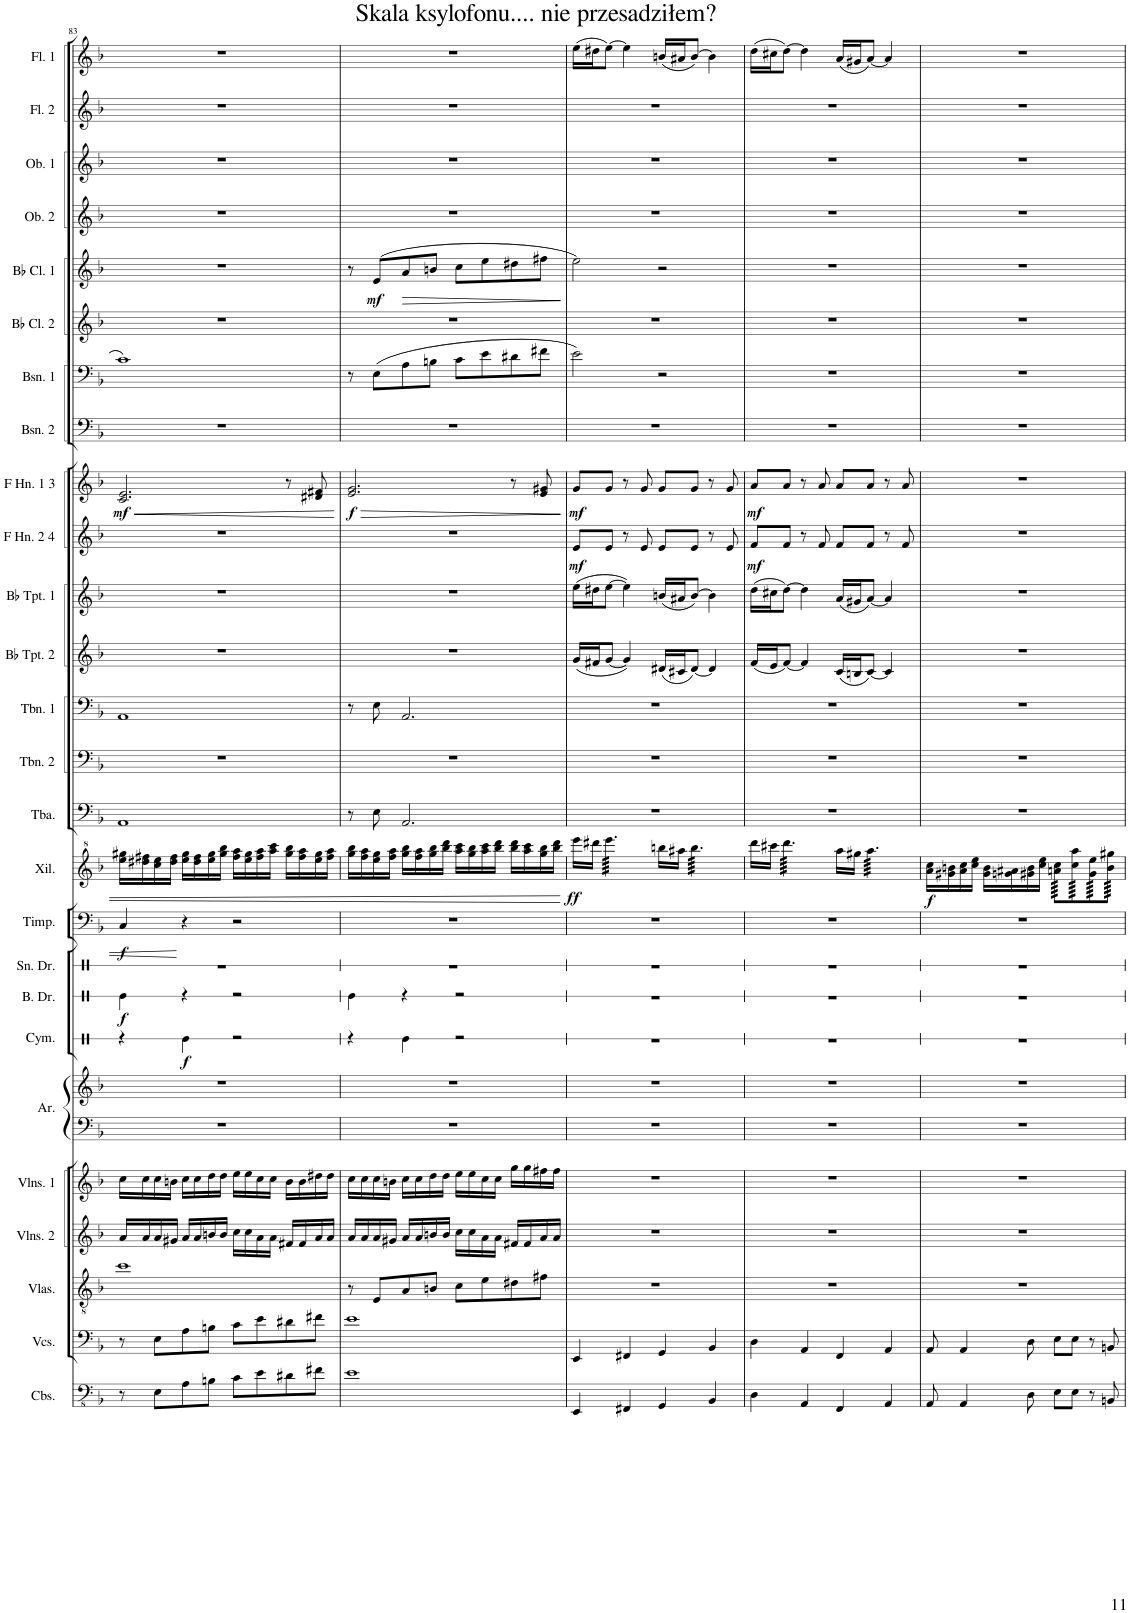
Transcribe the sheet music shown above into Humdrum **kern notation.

**kern	**kern	**kern	**kern	**kern	**kern	**kern	**kern	**dynam	**kern	**dynam	**kern	**kern	**dynam	**kern	**dynam	**kern	**kern	**kern	**kern	**kern	**kern	**dynam	**kern	**dynam	**kern	**kern	**kern	**kern	**dynam	**kern	**kern	**kern	**kern
*part26	*part25	*part24	*part23	*part22	*part21	*part21	*part20	*part20	*part19	*part19	*part18	*part17	*part17	*part16	*part16	*part15	*part14	*part13	*part12	*part11	*part10	*part10	*part9	*part9	*part8	*part7	*part6	*part5	*part5	*part4	*part3	*part2	*part1
*staff27	*staff26	*staff25	*staff24	*staff23	*staff22	*staff21	*staff20	*staff20	*staff19	*staff19	*staff18	*staff17	*staff17	*staff16	*staff16	*staff15	*staff14	*staff13	*staff12	*staff11	*staff10	*staff10	*staff9	*staff9	*staff8	*staff7	*staff6	*staff5	*staff5	*staff4	*staff3	*staff2	*staff1
*I"Contrabasses	*I"Violoncellos	*I"Violas	*I"Violins 2	*I"Violins 1	*I"Arpa	*	*I"Cymbal	*	*I"Bass Drum	*	*I"Snare Drum	*I"Timpani	*	*I"Xilofono	*	*I"Tuba	*I"Trombone 2	*I"Trombone 1	*I"Bb Trumpet 2	*I"Bb Trumpet 1	*I"F Horn 2 &amp; 4	*	*I"F Horn 1 &amp; 3	*	*I"Bassoon 2	*I"Bassoon 1	*I"Bb Clarinet 2	*I"Bb Clarinet 1	*	*I"Oboe 2	*I"Oboe 1	*I"Flute 2	*I"Flute 1
*I'Cbs.	*I'Vcs.	*I'Vlas.	*I'Vlns. 2	*I'Vlns. 1	*I'Ar.	*	*I'Cym.	*	*I'B. Dr.	*	*I'Sn. Dr.	*I'Timp.	*	*I'Xil.	*	*I'Tba.	*I'Tbn. 2	*I'Tbn. 1	*I'Bb Tpt. 2	*I'Bb Tpt. 1	*I'F Hn. 2 4	*	*I'F Hn. 1 3	*	*I'Bsn. 2	*I'Bsn. 1	*I'Bb Cl. 2	*I'Bb Cl. 1	*	*I'Ob. 2	*I'Ob. 1	*I'Fl. 2	*I'Fl. 1
!!LO:PB:g=z
*clefFv4	*clefF4	*clefGv2	*clefG2	*clefG2	*clefF4	*clefG2	*clefX	*	*clefX	*	*clefX	*clefF4	*	*clefG^2	*	*clefF4	*clefF4	*clefF4	*clefG2	*clefG2	*clefG2	*	*clefG2	*	*clefF4	*clefF4	*clefG2	*clefG2	*	*clefG2	*clefG2	*clefG2	*clefG2
*	*	*	*	*	*	*	*	*	*	*	*	*	*	*	*	*	*	*	*ITrd1c2	*ITrd1c2	*ITrd4c7	*	*ITrd4c7	*	*	*	*ITrd1c2	*ITrd1c2	*	*	*	*	*
*k[b-]	*k[b-]	*k[b-]	*k[b-]	*k[b-]	*k[b-]	*k[b-]	*k[]	*	*k[]	*	*k[]	*k[b-]	*	*k[b-]	*	*k[b-]	*k[b-]	*k[b-]	*k[b-]	*k[b-]	*k[b-]	*	*k[b-]	*	*k[b-]	*k[b-]	*k[b-]	*k[b-]	*	*k[b-]	*k[b-]	*k[b-]	*k[b-]
*M4/4	*M4/4	*M4/4	*M4/4	*M4/4	*M4/4	*M4/4	*M4/4	*	*M4/4	*	*M4/4	*M4/4	*	*M4/4	*	*M4/4	*M4/4	*M4/4	*M4/4	*M4/4	*M4/4	*	*M4/4	*	*M4/4	*M4/4	*M4/4	*M4/4	*	*M4/4	*M4/4	*M4/4	*M4/4
=83	=83	=83	=83	=83	=83	=83	=83	=83	=83	=83	=83	=83	=83	=83	=83	=83	=83	=83	=83	=83	=83	=83	=83	=83	=83	=83	=83	=83	=83	=83	=83	=83	=83
!	!	!	!	!	!	!	!	!	!	!LO:DY:b	!	!	!LO:DY:b	!	!	!	!	!	!	!	!	!	!	!LO:HP:b	!	!	!	!	!	!	!	!	!
!	!	!	!	!	!	!	!	!	!	!	!	!	!	!	!	!	!	!	!	!	!	!	!	!LO:DY:n=1:b	!	!	!	!	!	!	!	!	!
8r	8r	1cc	16a/LL	16cc\LL	1r	1r	4r	.	4Re\	f	1r	4C/	f	16eee\ 16ggg#X\LL	.	1AA	1r	1AA	1r	1r	1r	.	2.c/ 2.e/	< mf	1r	1c	1r	1r	.	1r	1r	1r	1r
.	.	.	16a/	16cc\	.	.	.	.	.	.	.	.	.	16ddd#X\ 16fff#X\	.	.	.	.	.	.	.	.	.	.	.	.	.	.	.	.	.	.	.
8EE\L	8E\L	.	16a/	16cc\	.	.	.	.	.	.	.	.	.	16ccc\ 16eee\	.	.	.	.	.	.	.	.	.	.	.	.	.	.	.	.	.	.	.
.	.	.	16g#X/JJ	16bn\JJ	.	.	.	.	.	.	.	.	.	16ddd#\ 16fff#\JJ	.	.	.	.	.	.	.	.	.	.	.	.	.	.	.	.	.	.	.
!	!	!	!	!	!	!	!	!LO:DY:b	!	!	!	!	!	!	!	!	!	!	!	!	!	!	!	!	!	!	!	!	!	!	!	!	!
8AA\	8A\	.	16a/LL	16cc\LL	.	.	4Re\	f	4r	.	.	4r	.	16eee\ 16ggg#\LL	.	.	.	.	.	.	.	.	.	.	.	.	.	.	.	.	.	.	.
.	.	.	16a/	16cc\	.	.	.	.	.	.	.	.	.	16ddd#\ 16fff#\	.	.	.	.	.	.	.	.	.	.	.	.	.	.	.	.	.	.	.
8BBn\J	8Bn\J	.	16bn/	16dd\	.	.	.	.	.	.	.	.	.	16eee\ 16ggg#\	.	.	.	.	.	.	.	.	.	.	.	.	.	.	.	.	.	.	.
.	.	.	16b/JJ	16dd\JJ	.	.	.	.	.	.	.	.	.	16ggg#\ 16bbb-\JJ	.	.	.	.	.	.	.	.	.	.	.	.	.	.	.	.	.	.	.
8C\L	8c\L	.	16cc\LL	16ee\LL	.	.	2r	.	2r	.	.	2r	.	16fff#\ 16aaa\LL	.	.	.	.	.	.	.	.	.	.	.	.	.	.	.	.	.	.	.
.	.	.	16cc\	16ee\	.	.	.	.	.	.	.	.	.	16eee\ 16ggg#\	.	.	.	.	.	.	.	.	.	.	.	.	.	.	.	.	.	.	.
8E\	8e\	.	16a\	16cc\	.	.	.	.	.	.	.	.	.	16fff#\ 16aaa\	.	.	.	.	.	.	.	.	.	.	.	.	.	.	.	.	.	.	.
.	.	.	16a\JJ	16cc\JJ	.	.	.	.	.	.	.	.	.	16aaa\ 16cccc\JJ	.	.	.	.	.	.	.	.	.	.	.	.	.	.	.	.	.	.	.
8D#X\	8d#X\	.	16f#X/LL	16b\LL	.	.	.	.	.	.	.	.	.	16ggg#\ 16bbb-\LL	.	.	.	.	.	.	.	.	8r	.	.	.	.	.	.	.	.	.	.
.	.	.	16f#/	16b\	.	.	.	.	.	.	.	.	.	16fff#\ 16aaa\	.	.	.	.	.	.	.	.	.	.	.	.	.	.	.	.	.	.	.
8F#X\J	8f#X\J	.	16a/	16dd#X\	.	.	.	.	.	.	.	.	.	16eee\ 16ggg#\	.	.	.	.	.	.	.	.	8d#X/ 8f#X/	.	.	.	.	.	.	.	.	.	.
.	.	.	16a/JJ	16dd#\JJ	.	.	.	.	.	.	.	.	.	16fff#\ 16aaa\JJ	.	.	.	.	.	.	.	.	.	.	.	.	.	.	.	.	.	.	.
.	.	.	.	.	.	.	.	.	.	.	.	.	.	.	.	.	.	.	.	.	.	.	.	[	.	.	.	.	.	.	.	.	.
=84	=84	=84	=84	=84	=84	=84	=84	=84	=84	=84	=84	=84	=84	=84	=84	=84	=84	=84	=84	=84	=84	=84	=84	=84	=84	=84	=84	=84	=84	=84	=84	=84	=84
!	!	!	!	!	!	!	!	!	!	!	!	!	!	!	!	!	!	!	!	!	!	!	!	!	!	!	!	!	!	!	!	!	!LO:TX:a:t=Skala ksylofonu.... nie przesadziłem?
!	!	!	!	!	!	!	!	!	!	!	!	!	!	!	!	!	!	!	!	!	!	!	!	!LO:HP:b	!	!	!	!	!	!	!	!	!
!	!	!	!	!	!	!	!	!	!	!	!	!	!	!	!	!	!	!	!	!	!	!	!	!LO:DY:n=1:b	!	!	!	!	!	!	!	!	!
1E	1e	8r	16a/LL	16cc\LL	1r	1r	4r	.	4Re\	.	1r	1r	.	16ggg\ 16bbb-\LL	.	8r	1r	8r	1r	1r	1r	.	2.e/ 2.g/	> f	1r	8r	1r	8r	.	1r	1r	1r	1r
.	.	.	16a/	16cc\	.	.	.	.	.	.	.	.	.	16fff\ 16aaa\	.	.	.	.	.	.	.	.	.	.	.	.	.	.	.	.	.	.	.
!	!	!	!	!	!	!	!	!	!	!	!	!	!	!	!	!	!	!	!	!	!	!	!	!	!	!	!	!	!LO:DY:b	!	!	!	!
.	.	8E/L	16a/	16cc\	.	.	.	.	.	.	.	.	.	16eee\ 16ggg\	.	8E\	.	8E\	.	.	.	.	.	.	.	(8E\L	.	(8e/L	mf	.	.	.	.
.	.	.	16g#X/JJ	16bn\JJ	.	.	.	.	.	.	.	.	.	16fff\ 16aaa\JJ	.	.	.	.	.	.	.	.	.	.	.	.	.	.	.	.	.	.	.
!	!	!	!	!	!	!	!	!	!	!	!	!	!	!	!	!	!	!	!	!	!	!	!	!	!	!	!	!	!LO:HP:b	!	!	!	!
.	.	8A/	16a/LL	16cc\LL	.	.	4Re\	.	4r	.	.	.	.	16ggg\ 16bbb-\LL	.	2.AA/	.	2.AA/	.	.	.	.	.	.	.	8A\	.	8a/	>	.	.	.	.
.	.	.	16a/	16cc\	.	.	.	.	.	.	.	.	.	16fff\ 16aaa\	.	.	.	.	.	.	.	.	.	.	.	.	.	.	.	.	.	.	.
.	.	8Bn/J	16bn/	16dd\	.	.	.	.	.	.	.	.	.	16ggg\ 16bbb-\	.	.	.	.	.	.	.	.	.	.	.	8Bn\J	.	8bn/J	.	.	.	.	.
.	.	.	16b/JJ	16dd\JJ	.	.	.	.	.	.	.	.	.	16bbb-\ 16dddd\JJ	.	.	.	.	.	.	.	.	.	.	.	.	.	.	.	.	.	.	.
.	.	8c\L	16cc\LL	16ee\LL	.	.	2r	.	2r	.	.	.	.	16aaa\ 16cccc\LL	.	.	.	.	.	.	.	.	.	.	.	8c\L	.	8cc\L	.	.	.	.	.
.	.	.	16cc\	16ee\	.	.	.	.	.	.	.	.	.	16ggg\ 16bbb-\	.	.	.	.	.	.	.	.	.	.	.	.	.	.	.	.	.	.	.
.	.	8e\	16a\	16cc\	.	.	.	.	.	.	.	.	.	16aaa\ 16cccc\	.	.	.	.	.	.	.	.	.	.	.	8e\	.	8ee\	.	.	.	.	.
.	.	.	16a\JJ	16cc\JJ	.	.	.	.	.	.	.	.	.	16bbb-\ 16dddd\JJ	.	.	.	.	.	.	.	.	.	.	.	.	.	.	.	.	.	.	.
.	.	8d#X\	16f#X/LL	16gg\LL	.	.	.	.	.	.	.	.	.	16bbb-\ 16dddd\LL	.	.	.	.	.	.	.	.	8r	.	.	8d#X\	.	8dd#X\	.	.	.	.	.
.	.	.	16f#/	16gg\	.	.	.	.	.	.	.	.	.	16aaa\ 16cccc\	.	.	.	.	.	.	.	.	.	.	.	.	.	.	.	.	.	.	.
.	.	8f#X\J	16a/	16ff#X\	.	.	.	.	.	.	.	.	.	16ggg\ 16bbb-\	.	.	.	.	.	.	.	.	8e/ 8g#X/	.	.	8f#X\J	.	8ff#X\J	.	.	.	.	.
.	.	.	16a/JJ	16ff#\JJ	.	.	.	.	.	.	.	.	.	16bbb-\ 16dddd\JJ	.	.	.	.	.	.	.	.	.	.	.	.	.	.	.	.	.	.	.
.	.	.	.	.	.	.	.	.	.	.	.	.	.	.	.	.	.	.	.	.	.	.	.	]	.	.	.	.	]	.	.	.	.
=85	=85	=85	=85	=85	=85	=85	=85	=85	=85	=85	=85	=85	=85	=85	=85	=85	=85	=85	=85	=85	=85	=85	=85	=85	=85	=85	=85	=85	=85	=85	=85	=85	=85
!	!	!	!	!	!	!	!	!	!	!	!	!	!	!	!LO:DY:b	!	!	!	!	!	!	!LO:DY:b	!	!LO:DY:b	!	!	!	!	!	!	!	!	!
4EEE/	4EE/	1r	1r	1r	1r	1r	1r	.	1r	.	1r	1r	.	16eeee\LL	ff	1r	1r	1r	(16g/LL	(16ee\LL	8e/L	mf	8g/L	mf	1r	2e\)	1r	2ee\)	.	1r	1r	1r	(16ee\LL
.	.	.	.	.	.	.	.	.	.	.	.	.	.	16dddd#X\JJ	.	.	.	.	16f#X/J	16dd#X\J	.	.	.	.	.	.	.	.	.	.	.	.	16dd#X\J
*	*	*	*	*	*	*	*	*	*	*	*	*	*	*tremolo	*	*	*	*	*	*	*	*	*	*	*	*	*	*	*	*	*	*	*
.	.	.	.	.	.	.	.	.	.	.	.	.	.	64eeee\LLLL	.	.	.	.	[8g/J	[8ee\J	8e/J	.	8g/J	.	.	.	.	.	.	.	.	.	[8ee\J)
.	.	.	.	.	.	.	.	.	.	.	.	.	.	64eeee\	.	.	.	.	.	.	.	.	.	.	.	.	.	.	.	.	.	.	.
.	.	.	.	.	.	.	.	.	.	.	.	.	.	64eeee\	.	.	.	.	.	.	.	.	.	.	.	.	.	.	.	.	.	.	.
.	.	.	.	.	.	.	.	.	.	.	.	.	.	64eeee\	.	.	.	.	.	.	.	.	.	.	.	.	.	.	.	.	.	.	.
.	.	.	.	.	.	.	.	.	.	.	.	.	.	64eeee\	.	.	.	.	.	.	.	.	.	.	.	.	.	.	.	.	.	.	.
.	.	.	.	.	.	.	.	.	.	.	.	.	.	64eeee\	.	.	.	.	.	.	.	.	.	.	.	.	.	.	.	.	.	.	.
.	.	.	.	.	.	.	.	.	.	.	.	.	.	64eeee\	.	.	.	.	.	.	.	.	.	.	.	.	.	.	.	.	.	.	.
.	.	.	.	.	.	.	.	.	.	.	.	.	.	64eeee\	.	.	.	.	.	.	.	.	.	.	.	.	.	.	.	.	.	.	.
4FFF#X/	4FF#X/	.	.	.	.	.	.	.	.	.	.	.	.	64eeee\	.	.	.	.	4g/])	4ee\])	8r	.	8r	.	.	.	.	.	.	.	.	.	4ee\]
.	.	.	.	.	.	.	.	.	.	.	.	.	.	64eeee\	.	.	.	.	.	.	.	.	.	.	.	.	.	.	.	.	.	.	.
.	.	.	.	.	.	.	.	.	.	.	.	.	.	64eeee\	.	.	.	.	.	.	.	.	.	.	.	.	.	.	.	.	.	.	.
.	.	.	.	.	.	.	.	.	.	.	.	.	.	64eeee\	.	.	.	.	.	.	.	.	.	.	.	.	.	.	.	.	.	.	.
.	.	.	.	.	.	.	.	.	.	.	.	.	.	64eeee\	.	.	.	.	.	.	.	.	.	.	.	.	.	.	.	.	.	.	.
.	.	.	.	.	.	.	.	.	.	.	.	.	.	64eeee\	.	.	.	.	.	.	.	.	.	.	.	.	.	.	.	.	.	.	.
.	.	.	.	.	.	.	.	.	.	.	.	.	.	64eeee\	.	.	.	.	.	.	.	.	.	.	.	.	.	.	.	.	.	.	.
.	.	.	.	.	.	.	.	.	.	.	.	.	.	64eeee\	.	.	.	.	.	.	.	.	.	.	.	.	.	.	.	.	.	.	.
.	.	.	.	.	.	.	.	.	.	.	.	.	.	64eeee\	.	.	.	.	.	.	8e/	.	8g/	.	.	.	.	.	.	.	.	.	.
.	.	.	.	.	.	.	.	.	.	.	.	.	.	64eeee\	.	.	.	.	.	.	.	.	.	.	.	.	.	.	.	.	.	.	.
.	.	.	.	.	.	.	.	.	.	.	.	.	.	64eeee\	.	.	.	.	.	.	.	.	.	.	.	.	.	.	.	.	.	.	.
.	.	.	.	.	.	.	.	.	.	.	.	.	.	64eeee\	.	.	.	.	.	.	.	.	.	.	.	.	.	.	.	.	.	.	.
.	.	.	.	.	.	.	.	.	.	.	.	.	.	64eeee\	.	.	.	.	.	.	.	.	.	.	.	.	.	.	.	.	.	.	.
.	.	.	.	.	.	.	.	.	.	.	.	.	.	64eeee\	.	.	.	.	.	.	.	.	.	.	.	.	.	.	.	.	.	.	.
.	.	.	.	.	.	.	.	.	.	.	.	.	.	64eeee\	.	.	.	.	.	.	.	.	.	.	.	.	.	.	.	.	.	.	.
.	.	.	.	.	.	.	.	.	.	.	.	.	.	64eeee\JJJJ	.	.	.	.	.	.	.	.	.	.	.	.	.	.	.	.	.	.	.
*	*	*	*	*	*	*	*	*	*	*	*	*	*	*Xtremolo	*	*	*	*	*	*	*	*	*	*	*	*	*	*	*	*	*	*	*
4GGG/	4GG/	.	.	.	.	.	.	.	.	.	.	.	.	16bbbn\LL	.	.	.	.	(16d#X/LL	(16bn/LL	8e/L	.	8g/L	.	.	2r	.	2r	.	.	.	.	(16bn/LL
.	.	.	.	.	.	.	.	.	.	.	.	.	.	16aaa#X\JJ	.	.	.	.	16c#X/J	16a#X/J	.	.	.	.	.	.	.	.	.	.	.	.	16a#X/J
*	*	*	*	*	*	*	*	*	*	*	*	*	*	*tremolo	*	*	*	*	*	*	*	*	*	*	*	*	*	*	*	*	*	*	*
.	.	.	.	.	.	.	.	.	.	.	.	.	.	64bbb\LLLL	.	.	.	.	[8d#/J)	[8b/J)	8e/J	.	8g/J	.	.	.	.	.	.	.	.	.	[8b/J)
.	.	.	.	.	.	.	.	.	.	.	.	.	.	64bbb\	.	.	.	.	.	.	.	.	.	.	.	.	.	.	.	.	.	.	.
.	.	.	.	.	.	.	.	.	.	.	.	.	.	64bbb\	.	.	.	.	.	.	.	.	.	.	.	.	.	.	.	.	.	.	.
.	.	.	.	.	.	.	.	.	.	.	.	.	.	64bbb\	.	.	.	.	.	.	.	.	.	.	.	.	.	.	.	.	.	.	.
.	.	.	.	.	.	.	.	.	.	.	.	.	.	64bbb\	.	.	.	.	.	.	.	.	.	.	.	.	.	.	.	.	.	.	.
.	.	.	.	.	.	.	.	.	.	.	.	.	.	64bbb\	.	.	.	.	.	.	.	.	.	.	.	.	.	.	.	.	.	.	.
.	.	.	.	.	.	.	.	.	.	.	.	.	.	64bbb\	.	.	.	.	.	.	.	.	.	.	.	.	.	.	.	.	.	.	.
.	.	.	.	.	.	.	.	.	.	.	.	.	.	64bbb\	.	.	.	.	.	.	.	.	.	.	.	.	.	.	.	.	.	.	.
4BBB-/	4BB-/	.	.	.	.	.	.	.	.	.	.	.	.	64bbb\	.	.	.	.	4d#/]	4b\]	8r	.	8r	.	.	.	.	.	.	.	.	.	4b\]
.	.	.	.	.	.	.	.	.	.	.	.	.	.	64bbb\	.	.	.	.	.	.	.	.	.	.	.	.	.	.	.	.	.	.	.
.	.	.	.	.	.	.	.	.	.	.	.	.	.	64bbb\	.	.	.	.	.	.	.	.	.	.	.	.	.	.	.	.	.	.	.
.	.	.	.	.	.	.	.	.	.	.	.	.	.	64bbb\	.	.	.	.	.	.	.	.	.	.	.	.	.	.	.	.	.	.	.
.	.	.	.	.	.	.	.	.	.	.	.	.	.	64bbb\	.	.	.	.	.	.	.	.	.	.	.	.	.	.	.	.	.	.	.
.	.	.	.	.	.	.	.	.	.	.	.	.	.	64bbb\	.	.	.	.	.	.	.	.	.	.	.	.	.	.	.	.	.	.	.
.	.	.	.	.	.	.	.	.	.	.	.	.	.	64bbb\	.	.	.	.	.	.	.	.	.	.	.	.	.	.	.	.	.	.	.
.	.	.	.	.	.	.	.	.	.	.	.	.	.	64bbb\	.	.	.	.	.	.	.	.	.	.	.	.	.	.	.	.	.	.	.
.	.	.	.	.	.	.	.	.	.	.	.	.	.	64bbb\	.	.	.	.	.	.	8e/	.	8g/	.	.	.	.	.	.	.	.	.	.
.	.	.	.	.	.	.	.	.	.	.	.	.	.	64bbb\	.	.	.	.	.	.	.	.	.	.	.	.	.	.	.	.	.	.	.
.	.	.	.	.	.	.	.	.	.	.	.	.	.	64bbb\	.	.	.	.	.	.	.	.	.	.	.	.	.	.	.	.	.	.	.
.	.	.	.	.	.	.	.	.	.	.	.	.	.	64bbb\	.	.	.	.	.	.	.	.	.	.	.	.	.	.	.	.	.	.	.
.	.	.	.	.	.	.	.	.	.	.	.	.	.	64bbb\	.	.	.	.	.	.	.	.	.	.	.	.	.	.	.	.	.	.	.
.	.	.	.	.	.	.	.	.	.	.	.	.	.	64bbb\	.	.	.	.	.	.	.	.	.	.	.	.	.	.	.	.	.	.	.
.	.	.	.	.	.	.	.	.	.	.	.	.	.	64bbb\	.	.	.	.	.	.	.	.	.	.	.	.	.	.	.	.	.	.	.
.	.	.	.	.	.	.	.	.	.	.	.	.	.	64bbb\JJJJ	.	.	.	.	.	.	.	.	.	.	.	.	.	.	.	.	.	.	.
*	*	*	*	*	*	*	*	*	*	*	*	*	*	*Xtremolo	*	*	*	*	*	*	*	*	*	*	*	*	*	*	*	*	*	*	*
=86	=86	=86	=86	=86	=86	=86	=86	=86	=86	=86	=86	=86	=86	=86	=86	=86	=86	=86	=86	=86	=86	=86	=86	=86	=86	=86	=86	=86	=86	=86	=86	=86	=86
!	!	!	!	!	!	!	!	!	!	!	!	!	!	!	!	!	!	!	!	!	!	!LO:DY:b	!	!LO:DY:b	!	!	!	!	!	!	!	!	!
4DD\	4D\	1r	1r	1r	1r	1r	1r	.	1r	.	1r	1r	.	16dddd\LL	.	1r	1r	1r	(16f/LL	(16dd\LL	8f/L	mf	8a/L	mf	1r	1r	1r	1r	.	1r	1r	1r	(16dd\LL
.	.	.	.	.	.	.	.	.	.	.	.	.	.	16cccc#X\JJ	.	.	.	.	16e/J	16cc#X\J	.	.	.	.	.	.	.	.	.	.	.	.	16cc#X\J
*	*	*	*	*	*	*	*	*	*	*	*	*	*	*tremolo	*	*	*	*	*	*	*	*	*	*	*	*	*	*	*	*	*	*	*
.	.	.	.	.	.	.	.	.	.	.	.	.	.	64dddd\LLLL	.	.	.	.	[8f/J)	[8dd\J)	8f/J	.	8a/J	.	.	.	.	.	.	.	.	.	[8dd\J)
.	.	.	.	.	.	.	.	.	.	.	.	.	.	64dddd\	.	.	.	.	.	.	.	.	.	.	.	.	.	.	.	.	.	.	.
.	.	.	.	.	.	.	.	.	.	.	.	.	.	64dddd\	.	.	.	.	.	.	.	.	.	.	.	.	.	.	.	.	.	.	.
.	.	.	.	.	.	.	.	.	.	.	.	.	.	64dddd\	.	.	.	.	.	.	.	.	.	.	.	.	.	.	.	.	.	.	.
.	.	.	.	.	.	.	.	.	.	.	.	.	.	64dddd\	.	.	.	.	.	.	.	.	.	.	.	.	.	.	.	.	.	.	.
.	.	.	.	.	.	.	.	.	.	.	.	.	.	64dddd\	.	.	.	.	.	.	.	.	.	.	.	.	.	.	.	.	.	.	.
.	.	.	.	.	.	.	.	.	.	.	.	.	.	64dddd\	.	.	.	.	.	.	.	.	.	.	.	.	.	.	.	.	.	.	.
.	.	.	.	.	.	.	.	.	.	.	.	.	.	64dddd\	.	.	.	.	.	.	.	.	.	.	.	.	.	.	.	.	.	.	.
4AAA/	4AA/	.	.	.	.	.	.	.	.	.	.	.	.	64dddd\	.	.	.	.	4f/]	4dd\]	8r	.	8r	.	.	.	.	.	.	.	.	.	4dd\]
.	.	.	.	.	.	.	.	.	.	.	.	.	.	64dddd\	.	.	.	.	.	.	.	.	.	.	.	.	.	.	.	.	.	.	.
.	.	.	.	.	.	.	.	.	.	.	.	.	.	64dddd\	.	.	.	.	.	.	.	.	.	.	.	.	.	.	.	.	.	.	.
.	.	.	.	.	.	.	.	.	.	.	.	.	.	64dddd\	.	.	.	.	.	.	.	.	.	.	.	.	.	.	.	.	.	.	.
.	.	.	.	.	.	.	.	.	.	.	.	.	.	64dddd\	.	.	.	.	.	.	.	.	.	.	.	.	.	.	.	.	.	.	.
.	.	.	.	.	.	.	.	.	.	.	.	.	.	64dddd\	.	.	.	.	.	.	.	.	.	.	.	.	.	.	.	.	.	.	.
.	.	.	.	.	.	.	.	.	.	.	.	.	.	64dddd\	.	.	.	.	.	.	.	.	.	.	.	.	.	.	.	.	.	.	.
.	.	.	.	.	.	.	.	.	.	.	.	.	.	64dddd\	.	.	.	.	.	.	.	.	.	.	.	.	.	.	.	.	.	.	.
.	.	.	.	.	.	.	.	.	.	.	.	.	.	64dddd\	.	.	.	.	.	.	8f/	.	8a/	.	.	.	.	.	.	.	.	.	.
.	.	.	.	.	.	.	.	.	.	.	.	.	.	64dddd\	.	.	.	.	.	.	.	.	.	.	.	.	.	.	.	.	.	.	.
.	.	.	.	.	.	.	.	.	.	.	.	.	.	64dddd\	.	.	.	.	.	.	.	.	.	.	.	.	.	.	.	.	.	.	.
.	.	.	.	.	.	.	.	.	.	.	.	.	.	64dddd\	.	.	.	.	.	.	.	.	.	.	.	.	.	.	.	.	.	.	.
.	.	.	.	.	.	.	.	.	.	.	.	.	.	64dddd\	.	.	.	.	.	.	.	.	.	.	.	.	.	.	.	.	.	.	.
.	.	.	.	.	.	.	.	.	.	.	.	.	.	64dddd\	.	.	.	.	.	.	.	.	.	.	.	.	.	.	.	.	.	.	.
.	.	.	.	.	.	.	.	.	.	.	.	.	.	64dddd\	.	.	.	.	.	.	.	.	.	.	.	.	.	.	.	.	.	.	.
.	.	.	.	.	.	.	.	.	.	.	.	.	.	64dddd\JJJJ	.	.	.	.	.	.	.	.	.	.	.	.	.	.	.	.	.	.	.
*	*	*	*	*	*	*	*	*	*	*	*	*	*	*Xtremolo	*	*	*	*	*	*	*	*	*	*	*	*	*	*	*	*	*	*	*
4FFF/	4FF/	.	.	.	.	.	.	.	.	.	.	.	.	16aaa\LL	.	.	.	.	(16c/LL	(16a/LL	8f/L	.	8a/L	.	.	.	.	.	.	.	.	.	(16a/LL
.	.	.	.	.	.	.	.	.	.	.	.	.	.	16ggg#X\JJ	.	.	.	.	16Bn/J	16g#X/J	.	.	.	.	.	.	.	.	.	.	.	.	16g#X/J
*	*	*	*	*	*	*	*	*	*	*	*	*	*	*tremolo	*	*	*	*	*	*	*	*	*	*	*	*	*	*	*	*	*	*	*
.	.	.	.	.	.	.	.	.	.	.	.	.	.	64aaa\LLLL	.	.	.	.	[8c/J)	[8a/J)	8f/J	.	8a/J	.	.	.	.	.	.	.	.	.	[8a/J)
.	.	.	.	.	.	.	.	.	.	.	.	.	.	64aaa\	.	.	.	.	.	.	.	.	.	.	.	.	.	.	.	.	.	.	.
.	.	.	.	.	.	.	.	.	.	.	.	.	.	64aaa\	.	.	.	.	.	.	.	.	.	.	.	.	.	.	.	.	.	.	.
.	.	.	.	.	.	.	.	.	.	.	.	.	.	64aaa\	.	.	.	.	.	.	.	.	.	.	.	.	.	.	.	.	.	.	.
.	.	.	.	.	.	.	.	.	.	.	.	.	.	64aaa\	.	.	.	.	.	.	.	.	.	.	.	.	.	.	.	.	.	.	.
.	.	.	.	.	.	.	.	.	.	.	.	.	.	64aaa\	.	.	.	.	.	.	.	.	.	.	.	.	.	.	.	.	.	.	.
.	.	.	.	.	.	.	.	.	.	.	.	.	.	64aaa\	.	.	.	.	.	.	.	.	.	.	.	.	.	.	.	.	.	.	.
.	.	.	.	.	.	.	.	.	.	.	.	.	.	64aaa\	.	.	.	.	.	.	.	.	.	.	.	.	.	.	.	.	.	.	.
4AAA/	4AA/	.	.	.	.	.	.	.	.	.	.	.	.	64aaa\	.	.	.	.	4c/]	4a/]	8r	.	8r	.	.	.	.	.	.	.	.	.	4a/]
.	.	.	.	.	.	.	.	.	.	.	.	.	.	64aaa\	.	.	.	.	.	.	.	.	.	.	.	.	.	.	.	.	.	.	.
.	.	.	.	.	.	.	.	.	.	.	.	.	.	64aaa\	.	.	.	.	.	.	.	.	.	.	.	.	.	.	.	.	.	.	.
.	.	.	.	.	.	.	.	.	.	.	.	.	.	64aaa\	.	.	.	.	.	.	.	.	.	.	.	.	.	.	.	.	.	.	.
.	.	.	.	.	.	.	.	.	.	.	.	.	.	64aaa\	.	.	.	.	.	.	.	.	.	.	.	.	.	.	.	.	.	.	.
.	.	.	.	.	.	.	.	.	.	.	.	.	.	64aaa\	.	.	.	.	.	.	.	.	.	.	.	.	.	.	.	.	.	.	.
.	.	.	.	.	.	.	.	.	.	.	.	.	.	64aaa\	.	.	.	.	.	.	.	.	.	.	.	.	.	.	.	.	.	.	.
.	.	.	.	.	.	.	.	.	.	.	.	.	.	64aaa\	.	.	.	.	.	.	.	.	.	.	.	.	.	.	.	.	.	.	.
.	.	.	.	.	.	.	.	.	.	.	.	.	.	64aaa\	.	.	.	.	.	.	8f/	.	8a/	.	.	.	.	.	.	.	.	.	.
.	.	.	.	.	.	.	.	.	.	.	.	.	.	64aaa\	.	.	.	.	.	.	.	.	.	.	.	.	.	.	.	.	.	.	.
.	.	.	.	.	.	.	.	.	.	.	.	.	.	64aaa\	.	.	.	.	.	.	.	.	.	.	.	.	.	.	.	.	.	.	.
.	.	.	.	.	.	.	.	.	.	.	.	.	.	64aaa\	.	.	.	.	.	.	.	.	.	.	.	.	.	.	.	.	.	.	.
.	.	.	.	.	.	.	.	.	.	.	.	.	.	64aaa\	.	.	.	.	.	.	.	.	.	.	.	.	.	.	.	.	.	.	.
.	.	.	.	.	.	.	.	.	.	.	.	.	.	64aaa\	.	.	.	.	.	.	.	.	.	.	.	.	.	.	.	.	.	.	.
.	.	.	.	.	.	.	.	.	.	.	.	.	.	64aaa\	.	.	.	.	.	.	.	.	.	.	.	.	.	.	.	.	.	.	.
.	.	.	.	.	.	.	.	.	.	.	.	.	.	64aaa\JJJJ	.	.	.	.	.	.	.	.	.	.	.	.	.	.	.	.	.	.	.
*	*	*	*	*	*	*	*	*	*	*	*	*	*	*Xtremolo	*	*	*	*	*	*	*	*	*	*	*	*	*	*	*	*	*	*	*
=87	=87	=87	=87	=87	=87	=87	=87	=87	=87	=87	=87	=87	=87	=87	=87	=87	=87	=87	=87	=87	=87	=87	=87	=87	=87	=87	=87	=87	=87	=87	=87	=87	=87
!	!	!	!	!	!	!	!	!	!	!	!	!	!	!	!LO:DY:b	!	!	!	!	!	!	!	!	!	!	!	!	!	!	!	!	!	!
8AAA/	8AA/	1r	1r	1r	1r	1r	1r	.	1r	.	1r	1r	.	16aa\ 16ccc\LL	f	1r	1r	1r	1r	1r	1r	.	1r	.	1r	1r	1r	1r	.	1r	1r	1r	1r
.	.	.	.	.	.	.	.	.	.	.	.	.	.	16gg#X\ 16bbn\	.	.	.	.	.	.	.	.	.	.	.	.	.	.	.	.	.	.	.
4AAA/	4AA/	.	.	.	.	.	.	.	.	.	.	.	.	16aa\ 16ccc\	.	.	.	.	.	.	.	.	.	.	.	.	.	.	.	.	.	.	.
.	.	.	.	.	.	.	.	.	.	.	.	.	.	16ccc\ 16eee\JJ	.	.	.	.	.	.	.	.	.	.	.	.	.	.	.	.	.	.	.
.	.	.	.	.	.	.	.	.	.	.	.	.	.	16gg#\ 16bb\LL	.	.	.	.	.	.	.	.	.	.	.	.	.	.	.	.	.	.	.
.	.	.	.	.	.	.	.	.	.	.	.	.	.	16ggn\ 16aa#X\	.	.	.	.	.	.	.	.	.	.	.	.	.	.	.	.	.	.	.
8DD\	8D\	.	.	.	.	.	.	.	.	.	.	.	.	16gg#X\ 16bb\	.	.	.	.	.	.	.	.	.	.	.	.	.	.	.	.	.	.	.
.	.	.	.	.	.	.	.	.	.	.	.	.	.	16ccc\ 16eee\JJ	.	.	.	.	.	.	.	.	.	.	.	.	.	.	.	.	.	.	.
*	*	*	*	*	*	*	*	*	*	*	*	*	*	*tremolo	*	*	*	*	*	*	*	*	*	*	*	*	*	*	*	*	*	*	*
8EE\L	8E\L	.	.	.	.	.	.	.	.	.	.	.	.	128aan\ 128ccc\LLLLL	.	.	.	.	.	.	.	.	.	.	.	.	.	.	.	.	.	.	.
.	.	.	.	.	.	.	.	.	.	.	.	.	.	128aan\ 128ccc\	.	.	.	.	.	.	.	.	.	.	.	.	.	.	.	.	.	.	.
.	.	.	.	.	.	.	.	.	.	.	.	.	.	128aan\ 128ccc\	.	.	.	.	.	.	.	.	.	.	.	.	.	.	.	.	.	.	.
.	.	.	.	.	.	.	.	.	.	.	.	.	.	128aan\ 128ccc\	.	.	.	.	.	.	.	.	.	.	.	.	.	.	.	.	.	.	.
.	.	.	.	.	.	.	.	.	.	.	.	.	.	128aan\ 128ccc\	.	.	.	.	.	.	.	.	.	.	.	.	.	.	.	.	.	.	.
.	.	.	.	.	.	.	.	.	.	.	.	.	.	128aan\ 128ccc\	.	.	.	.	.	.	.	.	.	.	.	.	.	.	.	.	.	.	.
.	.	.	.	.	.	.	.	.	.	.	.	.	.	128aan\ 128ccc\	.	.	.	.	.	.	.	.	.	.	.	.	.	.	.	.	.	.	.
.	.	.	.	.	.	.	.	.	.	.	.	.	.	128aan\ 128ccc\	.	.	.	.	.	.	.	.	.	.	.	.	.	.	.	.	.	.	.
.	.	.	.	.	.	.	.	.	.	.	.	.	.	128aan\ 128ccc\	.	.	.	.	.	.	.	.	.	.	.	.	.	.	.	.	.	.	.
.	.	.	.	.	.	.	.	.	.	.	.	.	.	128aan\ 128ccc\	.	.	.	.	.	.	.	.	.	.	.	.	.	.	.	.	.	.	.
.	.	.	.	.	.	.	.	.	.	.	.	.	.	128aan\ 128ccc\	.	.	.	.	.	.	.	.	.	.	.	.	.	.	.	.	.	.	.
.	.	.	.	.	.	.	.	.	.	.	.	.	.	128aan\ 128ccc\	.	.	.	.	.	.	.	.	.	.	.	.	.	.	.	.	.	.	.
.	.	.	.	.	.	.	.	.	.	.	.	.	.	128aan\ 128ccc\	.	.	.	.	.	.	.	.	.	.	.	.	.	.	.	.	.	.	.
.	.	.	.	.	.	.	.	.	.	.	.	.	.	128aan\ 128ccc\	.	.	.	.	.	.	.	.	.	.	.	.	.	.	.	.	.	.	.
.	.	.	.	.	.	.	.	.	.	.	.	.	.	128aan\ 128ccc\	.	.	.	.	.	.	.	.	.	.	.	.	.	.	.	.	.	.	.
.	.	.	.	.	.	.	.	.	.	.	.	.	.	128aan\ 128ccc\	.	.	.	.	.	.	.	.	.	.	.	.	.	.	.	.	.	.	.
8EE\J	8E\J	.	.	.	.	.	.	.	.	.	.	.	.	128ccc\ 128aaa\	.	.	.	.	.	.	.	.	.	.	.	.	.	.	.	.	.	.	.
.	.	.	.	.	.	.	.	.	.	.	.	.	.	128ccc\ 128aaa\	.	.	.	.	.	.	.	.	.	.	.	.	.	.	.	.	.	.	.
.	.	.	.	.	.	.	.	.	.	.	.	.	.	128ccc\ 128aaa\	.	.	.	.	.	.	.	.	.	.	.	.	.	.	.	.	.	.	.
.	.	.	.	.	.	.	.	.	.	.	.	.	.	128ccc\ 128aaa\	.	.	.	.	.	.	.	.	.	.	.	.	.	.	.	.	.	.	.
.	.	.	.	.	.	.	.	.	.	.	.	.	.	128ccc\ 128aaa\	.	.	.	.	.	.	.	.	.	.	.	.	.	.	.	.	.	.	.
.	.	.	.	.	.	.	.	.	.	.	.	.	.	128ccc\ 128aaa\	.	.	.	.	.	.	.	.	.	.	.	.	.	.	.	.	.	.	.
.	.	.	.	.	.	.	.	.	.	.	.	.	.	128ccc\ 128aaa\	.	.	.	.	.	.	.	.	.	.	.	.	.	.	.	.	.	.	.
.	.	.	.	.	.	.	.	.	.	.	.	.	.	128ccc\ 128aaa\	.	.	.	.	.	.	.	.	.	.	.	.	.	.	.	.	.	.	.
.	.	.	.	.	.	.	.	.	.	.	.	.	.	128ccc\ 128aaa\	.	.	.	.	.	.	.	.	.	.	.	.	.	.	.	.	.	.	.
.	.	.	.	.	.	.	.	.	.	.	.	.	.	128ccc\ 128aaa\	.	.	.	.	.	.	.	.	.	.	.	.	.	.	.	.	.	.	.
.	.	.	.	.	.	.	.	.	.	.	.	.	.	128ccc\ 128aaa\	.	.	.	.	.	.	.	.	.	.	.	.	.	.	.	.	.	.	.
.	.	.	.	.	.	.	.	.	.	.	.	.	.	128ccc\ 128aaa\	.	.	.	.	.	.	.	.	.	.	.	.	.	.	.	.	.	.	.
.	.	.	.	.	.	.	.	.	.	.	.	.	.	128ccc\ 128aaa\	.	.	.	.	.	.	.	.	.	.	.	.	.	.	.	.	.	.	.
.	.	.	.	.	.	.	.	.	.	.	.	.	.	128ccc\ 128aaa\	.	.	.	.	.	.	.	.	.	.	.	.	.	.	.	.	.	.	.
.	.	.	.	.	.	.	.	.	.	.	.	.	.	128ccc\ 128aaa\	.	.	.	.	.	.	.	.	.	.	.	.	.	.	.	.	.	.	.
.	.	.	.	.	.	.	.	.	.	.	.	.	.	128ccc\ 128aaa\	.	.	.	.	.	.	.	.	.	.	.	.	.	.	.	.	.	.	.
8r	8r	.	.	.	.	.	.	.	.	.	.	.	.	128gg#\ 128eee\	.	.	.	.	.	.	.	.	.	.	.	.	.	.	.	.	.	.	.
.	.	.	.	.	.	.	.	.	.	.	.	.	.	128gg#\ 128eee\	.	.	.	.	.	.	.	.	.	.	.	.	.	.	.	.	.	.	.
.	.	.	.	.	.	.	.	.	.	.	.	.	.	128gg#\ 128eee\	.	.	.	.	.	.	.	.	.	.	.	.	.	.	.	.	.	.	.
.	.	.	.	.	.	.	.	.	.	.	.	.	.	128gg#\ 128eee\	.	.	.	.	.	.	.	.	.	.	.	.	.	.	.	.	.	.	.
.	.	.	.	.	.	.	.	.	.	.	.	.	.	128gg#\ 128eee\	.	.	.	.	.	.	.	.	.	.	.	.	.	.	.	.	.	.	.
.	.	.	.	.	.	.	.	.	.	.	.	.	.	128gg#\ 128eee\	.	.	.	.	.	.	.	.	.	.	.	.	.	.	.	.	.	.	.
.	.	.	.	.	.	.	.	.	.	.	.	.	.	128gg#\ 128eee\	.	.	.	.	.	.	.	.	.	.	.	.	.	.	.	.	.	.	.
.	.	.	.	.	.	.	.	.	.	.	.	.	.	128gg#\ 128eee\	.	.	.	.	.	.	.	.	.	.	.	.	.	.	.	.	.	.	.
.	.	.	.	.	.	.	.	.	.	.	.	.	.	128gg#\ 128eee\	.	.	.	.	.	.	.	.	.	.	.	.	.	.	.	.	.	.	.
.	.	.	.	.	.	.	.	.	.	.	.	.	.	128gg#\ 128eee\	.	.	.	.	.	.	.	.	.	.	.	.	.	.	.	.	.	.	.
.	.	.	.	.	.	.	.	.	.	.	.	.	.	128gg#\ 128eee\	.	.	.	.	.	.	.	.	.	.	.	.	.	.	.	.	.	.	.
.	.	.	.	.	.	.	.	.	.	.	.	.	.	128gg#\ 128eee\	.	.	.	.	.	.	.	.	.	.	.	.	.	.	.	.	.	.	.
.	.	.	.	.	.	.	.	.	.	.	.	.	.	128gg#\ 128eee\	.	.	.	.	.	.	.	.	.	.	.	.	.	.	.	.	.	.	.
.	.	.	.	.	.	.	.	.	.	.	.	.	.	128gg#\ 128eee\	.	.	.	.	.	.	.	.	.	.	.	.	.	.	.	.	.	.	.
.	.	.	.	.	.	.	.	.	.	.	.	.	.	128gg#\ 128eee\	.	.	.	.	.	.	.	.	.	.	.	.	.	.	.	.	.	.	.
.	.	.	.	.	.	.	.	.	.	.	.	.	.	128gg#\ 128eee\	.	.	.	.	.	.	.	.	.	.	.	.	.	.	.	.	.	.	.
8BBBn/	8BBn/	.	.	.	.	.	.	.	.	.	.	.	.	128bb\ 128ggg#X\	.	.	.	.	.	.	.	.	.	.	.	.	.	.	.	.	.	.	.
.	.	.	.	.	.	.	.	.	.	.	.	.	.	128bb\ 128ggg#X\	.	.	.	.	.	.	.	.	.	.	.	.	.	.	.	.	.	.	.
.	.	.	.	.	.	.	.	.	.	.	.	.	.	128bb\ 128ggg#X\	.	.	.	.	.	.	.	.	.	.	.	.	.	.	.	.	.	.	.
.	.	.	.	.	.	.	.	.	.	.	.	.	.	128bb\ 128ggg#X\	.	.	.	.	.	.	.	.	.	.	.	.	.	.	.	.	.	.	.
.	.	.	.	.	.	.	.	.	.	.	.	.	.	128bb\ 128ggg#X\	.	.	.	.	.	.	.	.	.	.	.	.	.	.	.	.	.	.	.
.	.	.	.	.	.	.	.	.	.	.	.	.	.	128bb\ 128ggg#X\	.	.	.	.	.	.	.	.	.	.	.	.	.	.	.	.	.	.	.
.	.	.	.	.	.	.	.	.	.	.	.	.	.	128bb\ 128ggg#X\	.	.	.	.	.	.	.	.	.	.	.	.	.	.	.	.	.	.	.
.	.	.	.	.	.	.	.	.	.	.	.	.	.	128bb\ 128ggg#X\	.	.	.	.	.	.	.	.	.	.	.	.	.	.	.	.	.	.	.
.	.	.	.	.	.	.	.	.	.	.	.	.	.	128bb\ 128ggg#X\	.	.	.	.	.	.	.	.	.	.	.	.	.	.	.	.	.	.	.
.	.	.	.	.	.	.	.	.	.	.	.	.	.	128bb\ 128ggg#X\	.	.	.	.	.	.	.	.	.	.	.	.	.	.	.	.	.	.	.
.	.	.	.	.	.	.	.	.	.	.	.	.	.	128bb\ 128ggg#X\	.	.	.	.	.	.	.	.	.	.	.	.	.	.	.	.	.	.	.
.	.	.	.	.	.	.	.	.	.	.	.	.	.	128bb\ 128ggg#X\	.	.	.	.	.	.	.	.	.	.	.	.	.	.	.	.	.	.	.
.	.	.	.	.	.	.	.	.	.	.	.	.	.	128bb\ 128ggg#X\	.	.	.	.	.	.	.	.	.	.	.	.	.	.	.	.	.	.	.
.	.	.	.	.	.	.	.	.	.	.	.	.	.	128bb\ 128ggg#X\	.	.	.	.	.	.	.	.	.	.	.	.	.	.	.	.	.	.	.
.	.	.	.	.	.	.	.	.	.	.	.	.	.	128bb\ 128ggg#X\	.	.	.	.	.	.	.	.	.	.	.	.	.	.	.	.	.	.	.
.	.	.	.	.	.	.	.	.	.	.	.	.	.	128bb\ 128ggg#X\JJJJJ	.	.	.	.	.	.	.	.	.	.	.	.	.	.	.	.	.	.	.
*	*	*	*	*	*	*	*	*	*	*	*	*	*	*Xtremolo	*	*	*	*	*	*	*	*	*	*	*	*	*	*	*	*	*	*	*
=	=	=	=	=	=	=	=	=	=	=	=	=	=	=	=	=	=	=	=	=	=	=	=	=	=	=	=	=	=	=	=	=	=
*-	*-	*-	*-	*-	*-	*-	*-	*-	*-	*-	*-	*-	*-	*-	*-	*-	*-	*-	*-	*-	*-	*-	*-	*-	*-	*-	*-	*-	*-	*-	*-	*-	*-
